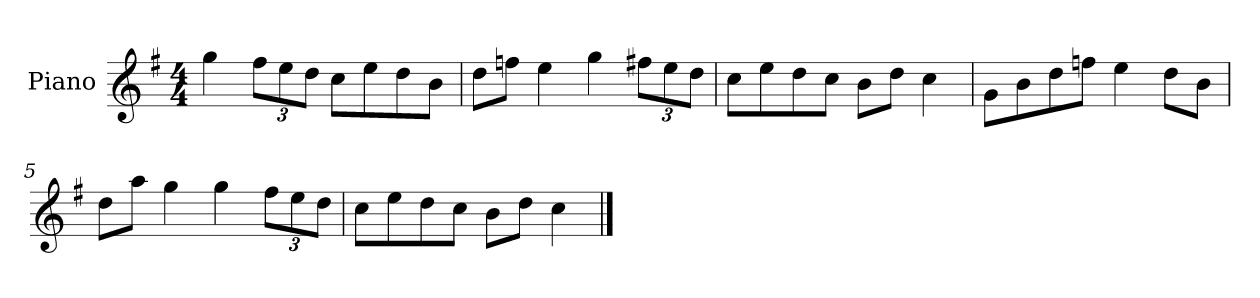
**kern
*part1
*staff1
*I"Piano
*I'P-no
*clefG2
*k[f#]
*M4/4
*MM90
=1
4gg\
*Xbrackettup
12ff#\L
12ee\
12dd\J
8cc\L
8ee\
8dd\
8b\J
=2
8dd\L
8ffn\J
4ee\
4gg\
12ff#X\L
12ee\
12dd\J
=3
8cc\L
8ee\
8dd\
8cc\J
8b\L
8dd\J
4cc\
=4
8g\L
8b\
8dd\
8ffn\J
4ee\
8dd\L
8b\J
=5
8dd\L
8aa\J
4gg\
4gg\
12ff#\L
12ee\
12dd\J
!!LO:LB:g=z
=6
8cc\L
8ee\
8dd\
8cc\J
8b\L
8dd\J
4cc\
==
*-
